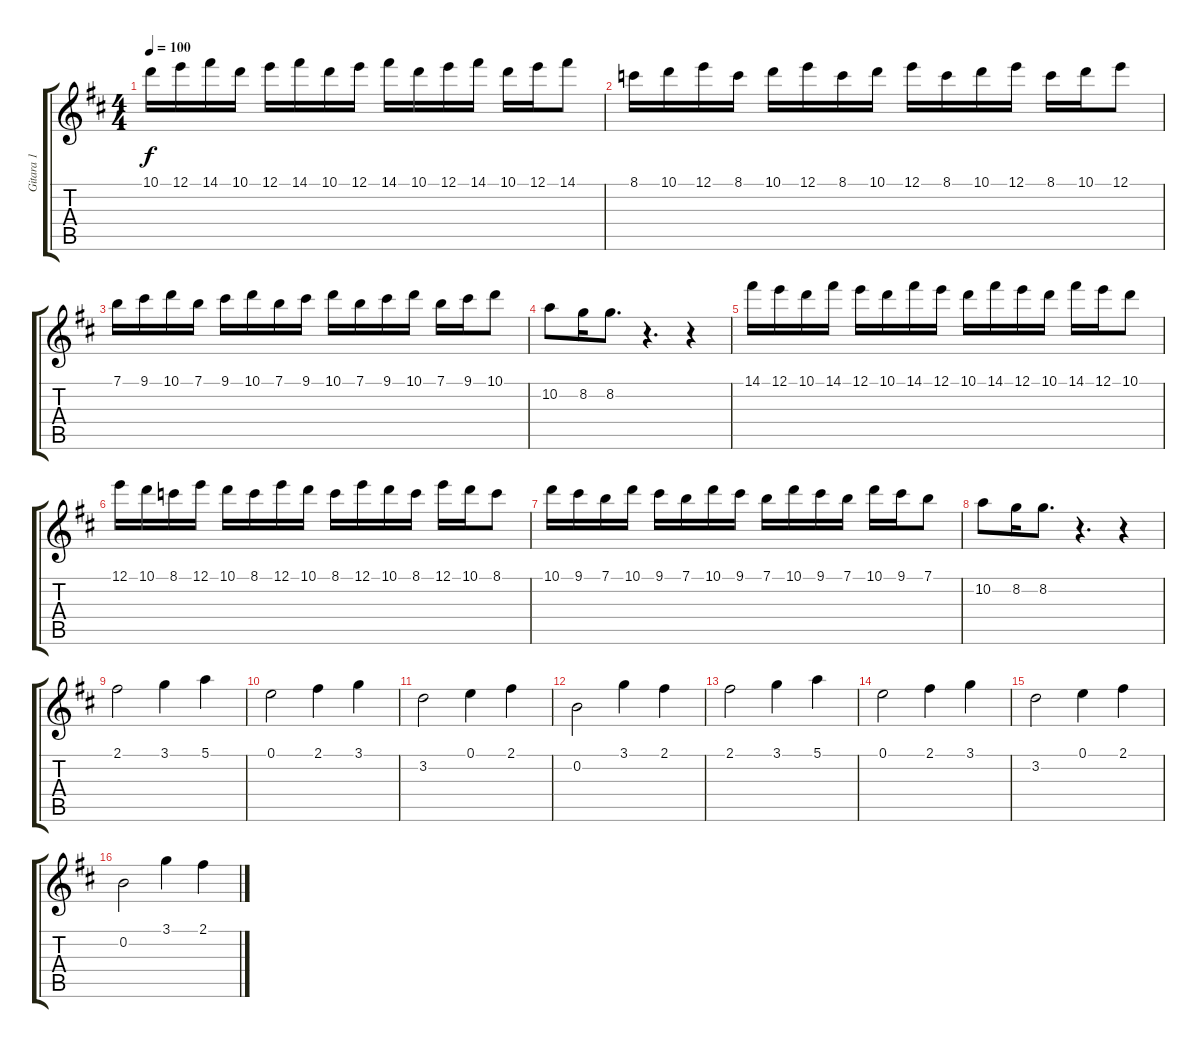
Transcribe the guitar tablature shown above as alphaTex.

\track ("Gitara 1" "Gitara 1") {instrument acousticguitarnylon}
\staff {score tabs}
\tuning (E4 B3 G3 D3 A2 E2) {hide}
\ts (4 4)
\tempo 100
\clef g2
\ks d
10.1.16{dy f instrument acousticguitarnylon} 12.1.16 14.1.16 10.1.16 12.1.16 14.1.16 10.1.16 12.1.16 14.1.16 10.1.16 12.1.16 14.1.16 10.1.16 12.1.16 14.1.8 |
8.1.16 10.1.16 12.1.16 8.1.16 10.1.16 12.1.16 8.1.16 10.1.16 12.1.16 8.1.16 10.1.16 12.1.16 8.1.16 10.1.16 12.1.8 |
7.1.16 9.1.16 10.1.16 7.1.16 9.1.16 10.1.16 7.1.16 9.1.16 10.1.16 7.1.16 9.1.16 10.1.16 7.1.16 9.1.16 10.1.8 |
10.2.8 8.2.16 8.2.8{d} r.4{d} r.4 |
14.1.16 12.1.16 10.1.16 14.1.16 12.1.16 10.1.16 14.1.16 12.1.16 10.1.16 14.1.16 12.1.16 10.1.16 14.1.16 12.1.16 10.1.8 |
12.1.16 10.1.16 8.1.16 12.1.16 10.1.16 8.1.16 12.1.16 10.1.16 8.1.16 12.1.16 10.1.16 8.1.16 12.1.16 10.1.16 8.1.8 |
10.1.16 9.1.16 7.1.16 10.1.16 9.1.16 7.1.16 10.1.16 9.1.16 7.1.16 10.1.16 9.1.16 7.1.16 10.1.16 9.1.16 7.1.8 |
10.2.8 8.2.16 8.2.8{d} r.4{d} r.4 |
2.1.2 3.1.4 5.1.4 |
0.1.2 2.1.4 3.1.4 |
3.2.2 0.1.4 2.1.4 |
0.2.2 3.1.4 2.1.4 |
2.1.2 3.1.4 5.1.4 |
0.1.2 2.1.4 3.1.4 |
3.2.2 0.1.4 2.1.4 |
0.2.2 3.1.4 2.1.4
